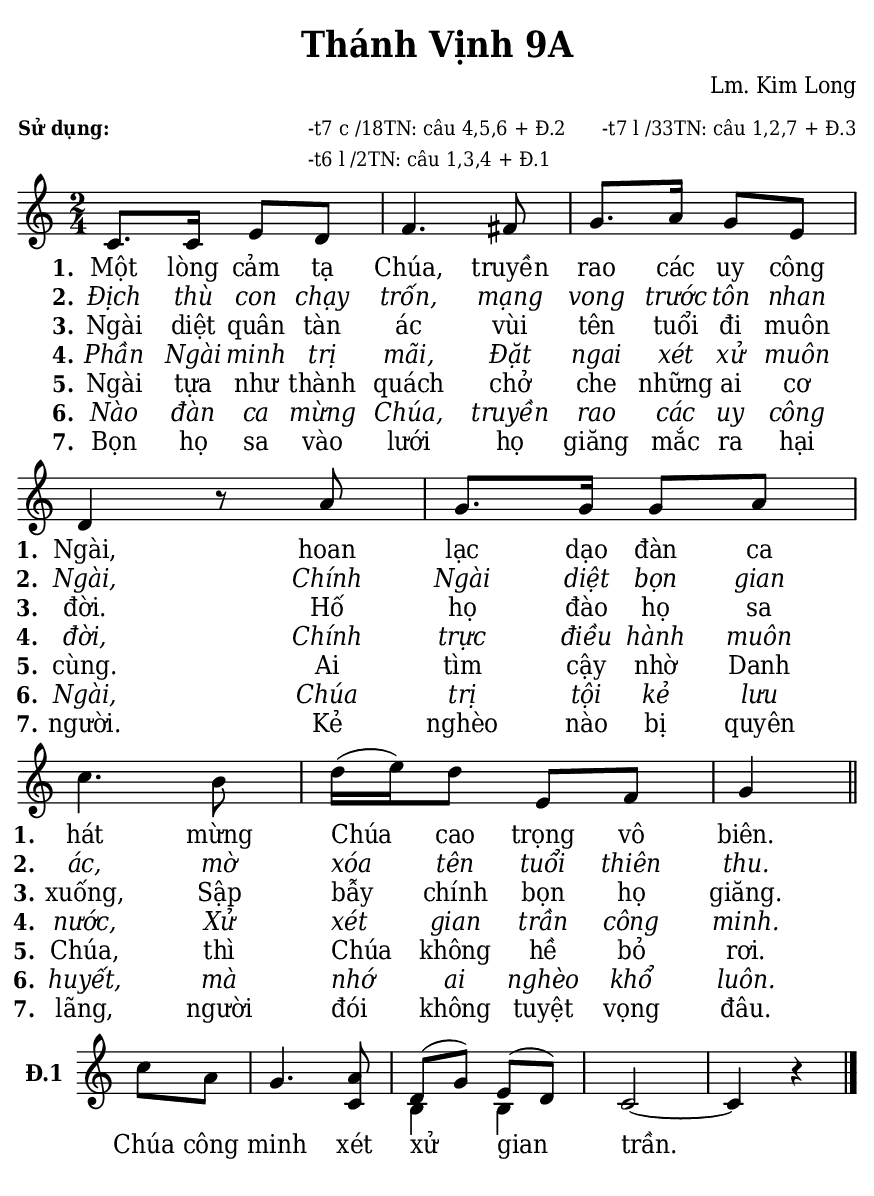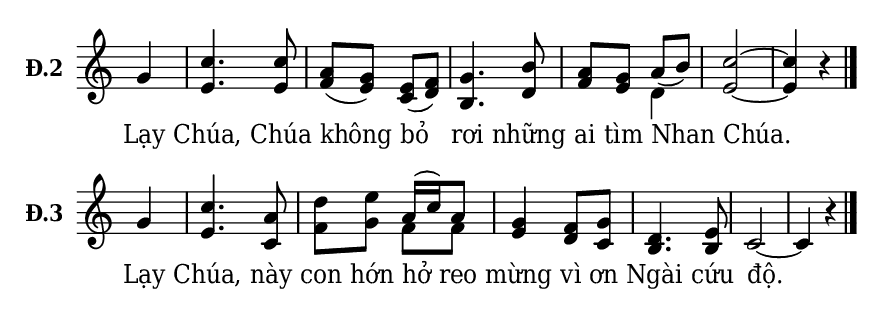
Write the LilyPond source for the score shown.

% Cài đặt chung
\version "2.22.1"
\include "english.ly"

\header {
  title = "Thánh Vịnh 9A"
  composer = "Lm. Kim Long"
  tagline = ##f
}

% mã nguồn cho những chức năng chưa hỗ trợ trong phiên bản lilypond hiện tại
% cung cấp bởi cộng đồng lilypond khi gửi email đến lilypond-user@gnu.org
% Đổi kích thước nốt cho bè phụ
notBePhu =
#(define-music-function (font-size music) (number? ly:music?)
   (for-some-music
     (lambda (m)
       (if (music-is-of-type? m 'rhythmic-event)
           (begin
             (set! (ly:music-property m 'tweaks)
                   (cons `(font-size . ,font-size)
                         (ly:music-property m 'tweaks)))
             #t)
           #f))
     music)
   music)

% in số phiên khúc trên mỗi dòng
#(define (add-grob-definition grob-name grob-entry)
     (set! all-grob-descriptions
           (cons ((@@ (lily) completize-grob-entry)
                  (cons grob-name grob-entry))
                 all-grob-descriptions)))

#(add-grob-definition
    'StanzaNumberSpanner
    `((direction . ,LEFT)
      (font-series . bold)
      (padding . 1.0)
      (side-axis . ,X)
      (stencil . ,ly:text-interface::print)
      (X-offset . ,ly:side-position-interface::x-aligned-side)
      (Y-extent . ,grob::always-Y-extent-from-stencil)
      (meta . ((class . Spanner)
               (interfaces . (font-interface
                              side-position-interface
                              stanza-number-interface
                              text-interface))))))

\layout {
    \context {
      \Global
      \grobdescriptions #all-grob-descriptions
    }
    \context {
      \Score
      \remove Stanza_number_align_engraver
      \consists
        #(lambda (context)
           (let ((texts '())
                 (syllables '()))
             (make-engraver
              (acknowledgers
               ((stanza-number-interface engraver grob source-engraver)
                  (set! texts (cons grob texts)))
               ((lyric-syllable-interface engraver grob source-engraver)
                  (set! syllables (cons grob syllables))))
              ((stop-translation-timestep engraver)
                 (for-each
                  (lambda (text)
                    (for-each
                     (lambda (syllable)
                       (ly:pointer-group-interface::add-grob
                        text
                        'side-support-elements
                        syllable))
                     syllables))
                  texts)
                 (set! syllables '())))))
    }
    \context {
      \Lyrics
      \remove Stanza_number_engraver
      \consists
        #(lambda (context)
           (let ((text #f)
                 (last-stanza #f))
             (make-engraver
              ((process-music engraver)
                 (let ((stanza (ly:context-property context 'stanza #f)))
                   (if (and stanza (not (equal? stanza last-stanza)))
                       (let ((column (ly:context-property context
'currentCommandColumn)))
                         (set! last-stanza stanza)
                         (if text
                             (ly:spanner-set-bound! text RIGHT column))
                         (set! text (ly:engraver-make-grob engraver
'StanzaNumberSpanner '()))
                         (ly:grob-set-property! text 'text stanza)
                         (ly:spanner-set-bound! text LEFT column)))))
              ((finalize engraver)
                 (if text
                     (let ((column (ly:context-property context
'currentCommandColumn)))
                       (ly:spanner-set-bound! text RIGHT column)))))))
      \override StanzaNumberSpanner.horizon-padding = 10000
    }
}

stanzaReminderOff =
  \temporary \override StanzaNumberSpanner.after-line-breaking =
     #(lambda (grob)
        ;; Can be replaced with (not (first-broken-spanner? grob)) in 2.23.
        (if (let ((siblings (ly:spanner-broken-into (ly:grob-original grob))))
              (and (pair? siblings)
                   (not (eq? grob (car siblings)))))
            (ly:grob-suicide! grob)))

stanzaReminderOn = \undo \stanzaReminderOff
% kết thúc mã nguồn

% Nhạc
nhacPhanMot = \relative c' {
  \key c \major
  \time 2/4
  c8. c16 e8 d |
  f4. fs8 |
  g8. a16 g8 e |
  d4 r8 a' |
  g8. g16 g8 a |
  c4. b8 |
  d16 (e) d8 e, f |
  g4 \bar "||"
}

nhacPhanHai = \relative c'' {
  \key c \major
  \time 2/4
  \partial 4 c8 a |
  g4. <a c,>8 |
  <<
    {
      \voiceOne
      d,8 (g) e (d)
    }
    \new Voice = "splitpart" {
      \voiceTwo
      b4 b
    }
  >>
  \oneVoice
  c2 ~ |
  c4 r \bar "|."
}

nhacPhanBa = \relative c'' {
  \key c \major
  \time 2/4
  \partial 4 g4 |
  <<
    {
      c4. c8 |
      a (g) e (f) |
      g4. b8 |
      a g
    }
    {
      e4. e8 |
      f (e) c (d) |
      b4. d8 |
      f e
    }
  >>
  <<
    {
      \voiceOne
      a8 _(b)
    }
    \new Voice = "splitpart" {
      \voiceTwo
      d,4
    }
  >>
  \oneVoice
  <c' e,>2 ~ |
  <c e,>4 r4 \bar "|."
}

nhacPhanBon = \relative c'' {
  \key c \major
  \time 2/4
  \partial 4 g4 |
  <<
    {
      c4. a8 |
      d e
    }
    {
      e,4. c8 |
      f g
    }
  >>
  <<
    {
      \voiceOne
      a16 (c) a8
    }
    \new Voice = "splitpart" {
      \voiceTwo
      f8 f
    }
  >>
  \oneVoice
  <<
    {
      g4 f8 g |
      d4. e8
    }
    {
      e4 d8 c |
      b4. b8
    }
  >>
  c2 ~ |
  c4 r4 \bar "|."
}

% Lời
loiPhanMot = \lyricmode {
  <<
    {
      \set stanza = "1."
	    Một lòng cảm tạ Chúa, truyền rao các uy công Ngài,
	    hoan lạc dạo đàn ca hát mừng Chúa cao trọng vô biên.
    }
    \new Lyrics {
	    \set associatedVoice = "beSop"
	    \set stanza = "2."
      \override Lyrics.LyricText.font-shape = #'italic
      Địch thù con chạy trốn, mạng vong trước tôn nhan Ngài,
      Chính Ngài diệt bọn gian ác, mờ xóa tên tuổi thiên thu.
    }
    \new Lyrics {
	    \set associatedVoice = "beSop"
	    \set stanza = "3."
	   Ngài diệt quân tàn ác vùi tên tuổi đi muôn đời.
	   Hố họ đào họ sa xuống,
	   Sập bẫy chính bọn họ giăng.
    }
    \new Lyrics {
	    \set associatedVoice = "beSop"
	    \set stanza = "4."
      \override Lyrics.LyricText.font-shape = #'italic
	    Phần Ngài minh trị mãi,
	    Đặt ngai xét xử muôn đời,
	    Chính trực điều hành muôn nước,
	    Xử xét gian trần công minh.
    }
    \new Lyrics {
	    \set associatedVoice = "beSop"
	    \set stanza = "5."
	    Ngài tựa như thành quách chở che những ai cơ cùng.
	    Ai tìm cậy nhờ Danh Chúa, thì Chúa không hề bỏ rơi.
    }
    \new Lyrics {
	    \set associatedVoice = "beSop"
	    \set stanza = "6."
      \override Lyrics.LyricText.font-shape = #'italic
	    Nào đàn ca mừng Chúa, truyền rao các uy công Ngài,
	    Chúa trị tội kẻ lưu huyết, mà nhớ ai nghèo khổ luôn.
    }
    \new Lyrics {
	    \set associatedVoice = "beSop"
	    \set stanza = "7."
	    Bọn họ sa vào lưới họ giăng mắc ra hại người.
	    Kẻ nghèo nào bị quyên lãng, người đói không tuyệt vọng đâu.
    }
  >>
}

loiPhanHai = \lyricmode {
  Chúa công minh xét xử gian trần.
}

loiPhanBa = \lyricmode {
  Lạy Chúa, Chúa không bỏ rơi những ai tìm Nhan Chúa.
}

loiPhanBon = \lyricmode {
  Lạy Chúa, này con hớn hở reo mừng vì ơn Ngài cứu độ.
}

% Dàn trang
\paper {
  #(set-paper-size "a5")
  top-margin = 3\mm
  bottom-margin = 3\mm
  left-margin = 3\mm
  right-margin = 3\mm
  indent = #0
  #(define fonts
	 (make-pango-font-tree "Deja Vu Serif Condensed"
	 		       "Deja Vu Serif Condensed"
			       "Deja Vu Serif Condensed"
			       (/ 20 20)))
  ragged-bottom = ##t
  print-page-number = ##f
}

\markup {
  \vspace #1
  \fill-line {
    \column {
      \left-align {
        \line { \bold \small "Sử dụng:" }
      }
    }
    \column {
      \left-align {
        \line { \small "-t7 c /18TN: câu 4,5,6 + Đ.2" }
        \line { \small "-t6 l /2TN: câu 1,3,4 + Đ.1" }
      }
    }
    \column {
      \left-align {
        \line { \small "-t7 l /33TN: câu 1,2,7 + Đ.3" }
      }
    }
  }
}

\score {
  <<
    \new Staff <<
        \clef treble
        \new Voice = beSop {
          \nhacPhanMot
        }
      \new Lyrics \lyricsto beSop \loiPhanMot
    >>
  >>
  \layout {
    \override Lyrics.LyricSpace.minimum-distance = #0.5
    \override Score.BarNumber.break-visibility = ##(#f #f #f)
    \override Score.SpacingSpanner.uniform-stretching = ##t
    ragged-last = ##f
  }
}

\score {
  <<
    \new Staff \with {
      \remove "Time_signature_engraver"
      instrumentName = \markup { \bold "Đ.1" }} <<
        \clef treble
        \new Voice = beSop {
          \nhacPhanHai
        }
      \new Lyrics \lyricsto beSop \loiPhanHai
    >>
  >>
  \layout {
    indent = 10
    \override Lyrics.LyricSpace.minimum-distance = #0.8
    \override Score.BarNumber.break-visibility = ##(#f #f #f)
    \override Score.SpacingSpanner.uniform-stretching = ##t
    ragged-last = ##f
  }
}

\score {
  <<
    \new Staff \with {
      \remove "Time_signature_engraver"
      instrumentName = \markup { \bold "Đ.2" }} <<
        \clef treble
        \new Voice = beSop {
          \nhacPhanBa
        }
      \new Lyrics \lyricsto beSop \loiPhanBa
    >>
  >>
  \layout {
    indent = 10
    \override Lyrics.LyricSpace.minimum-distance = #0.8
    \override Score.BarNumber.break-visibility = ##(#f #f #f)
    \override Score.SpacingSpanner.uniform-stretching = ##t
    ragged-last = ##f
  }
}

\score {
  <<
    \new Staff \with {
      \remove "Time_signature_engraver"
      instrumentName = \markup { \bold "Đ.3" }} <<
        \clef treble
        \new Voice = beSop {
          \nhacPhanBon
        }
      \new Lyrics \lyricsto beSop \loiPhanBon
    >>
  >>
  \layout {
    indent = 10
    \override Lyrics.LyricSpace.minimum-distance = #0.8
    \override Score.BarNumber.break-visibility = ##(#f #f #f)
    \override Score.SpacingSpanner.uniform-stretching = ##t
    ragged-last = ##f
  }
}
